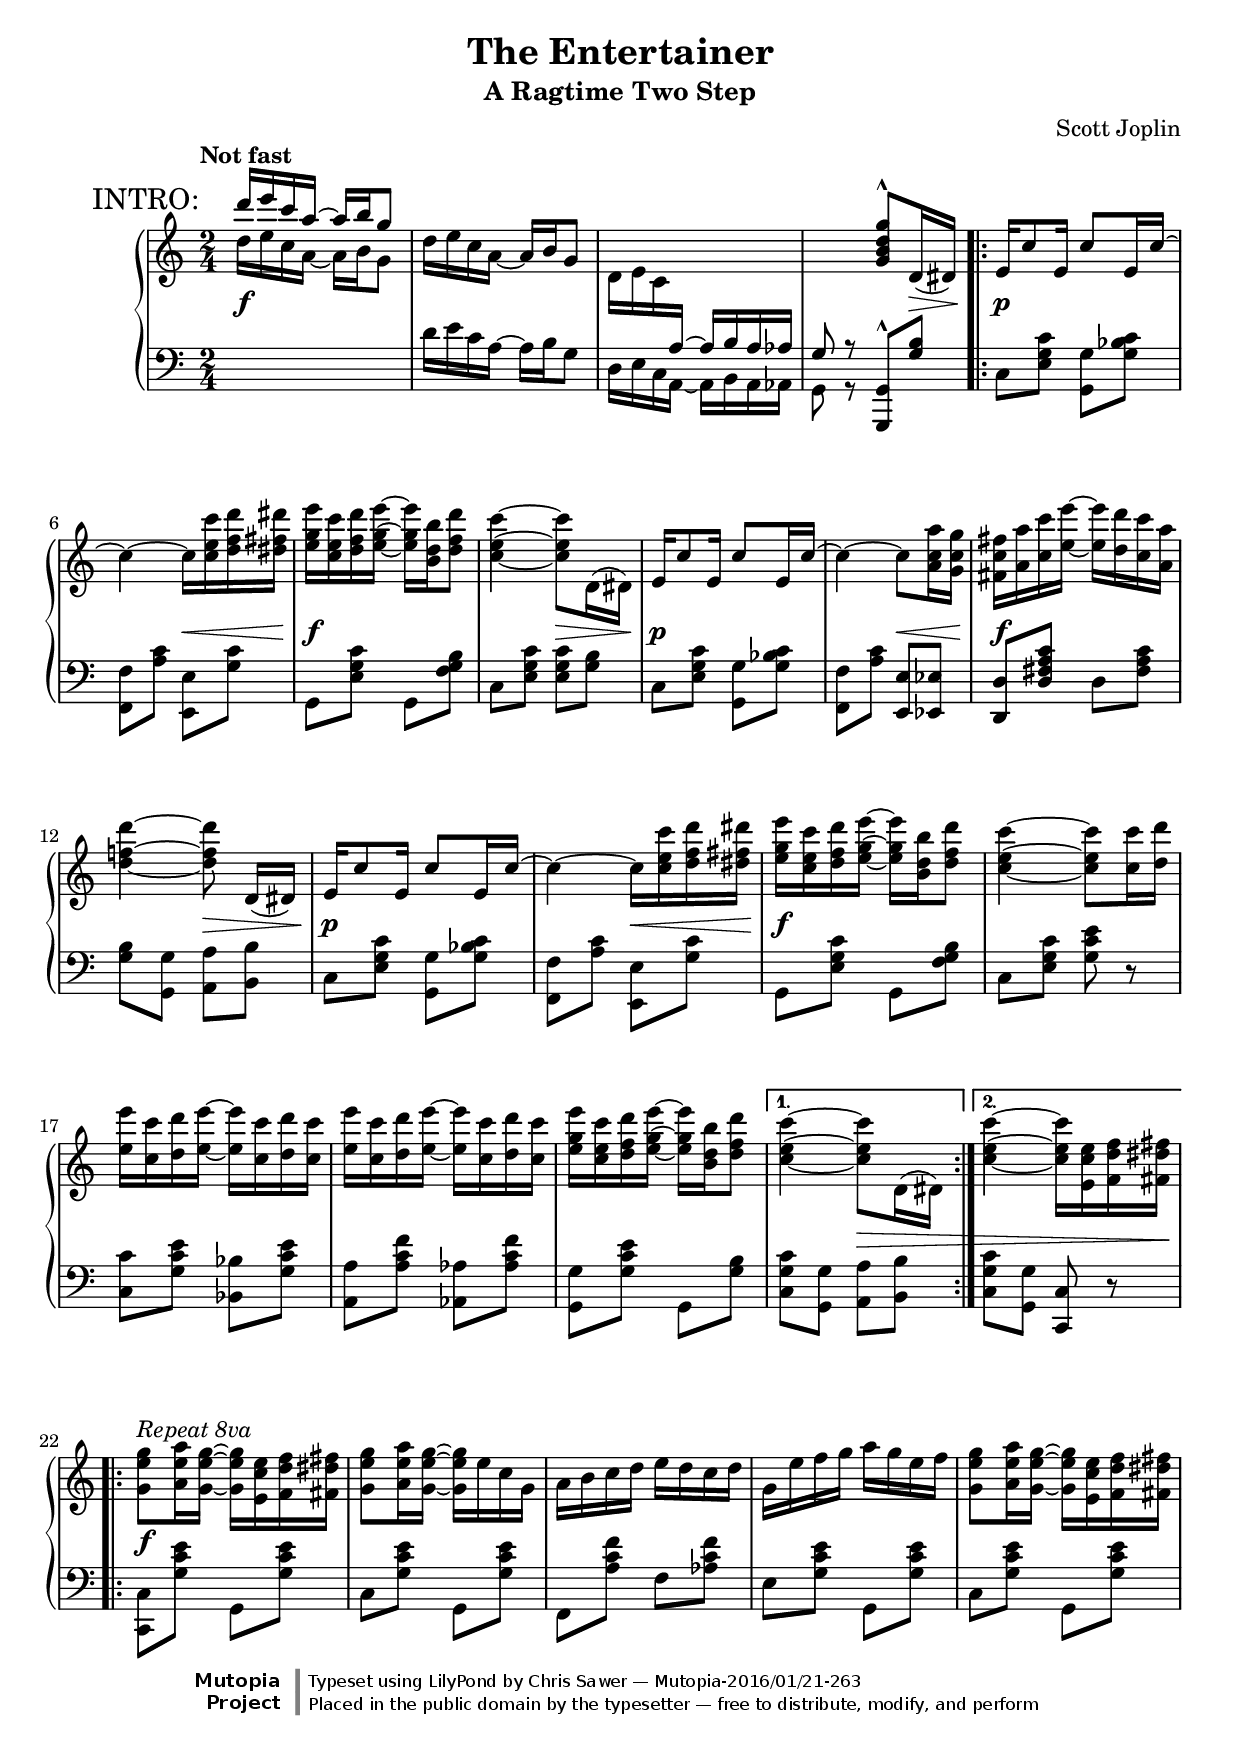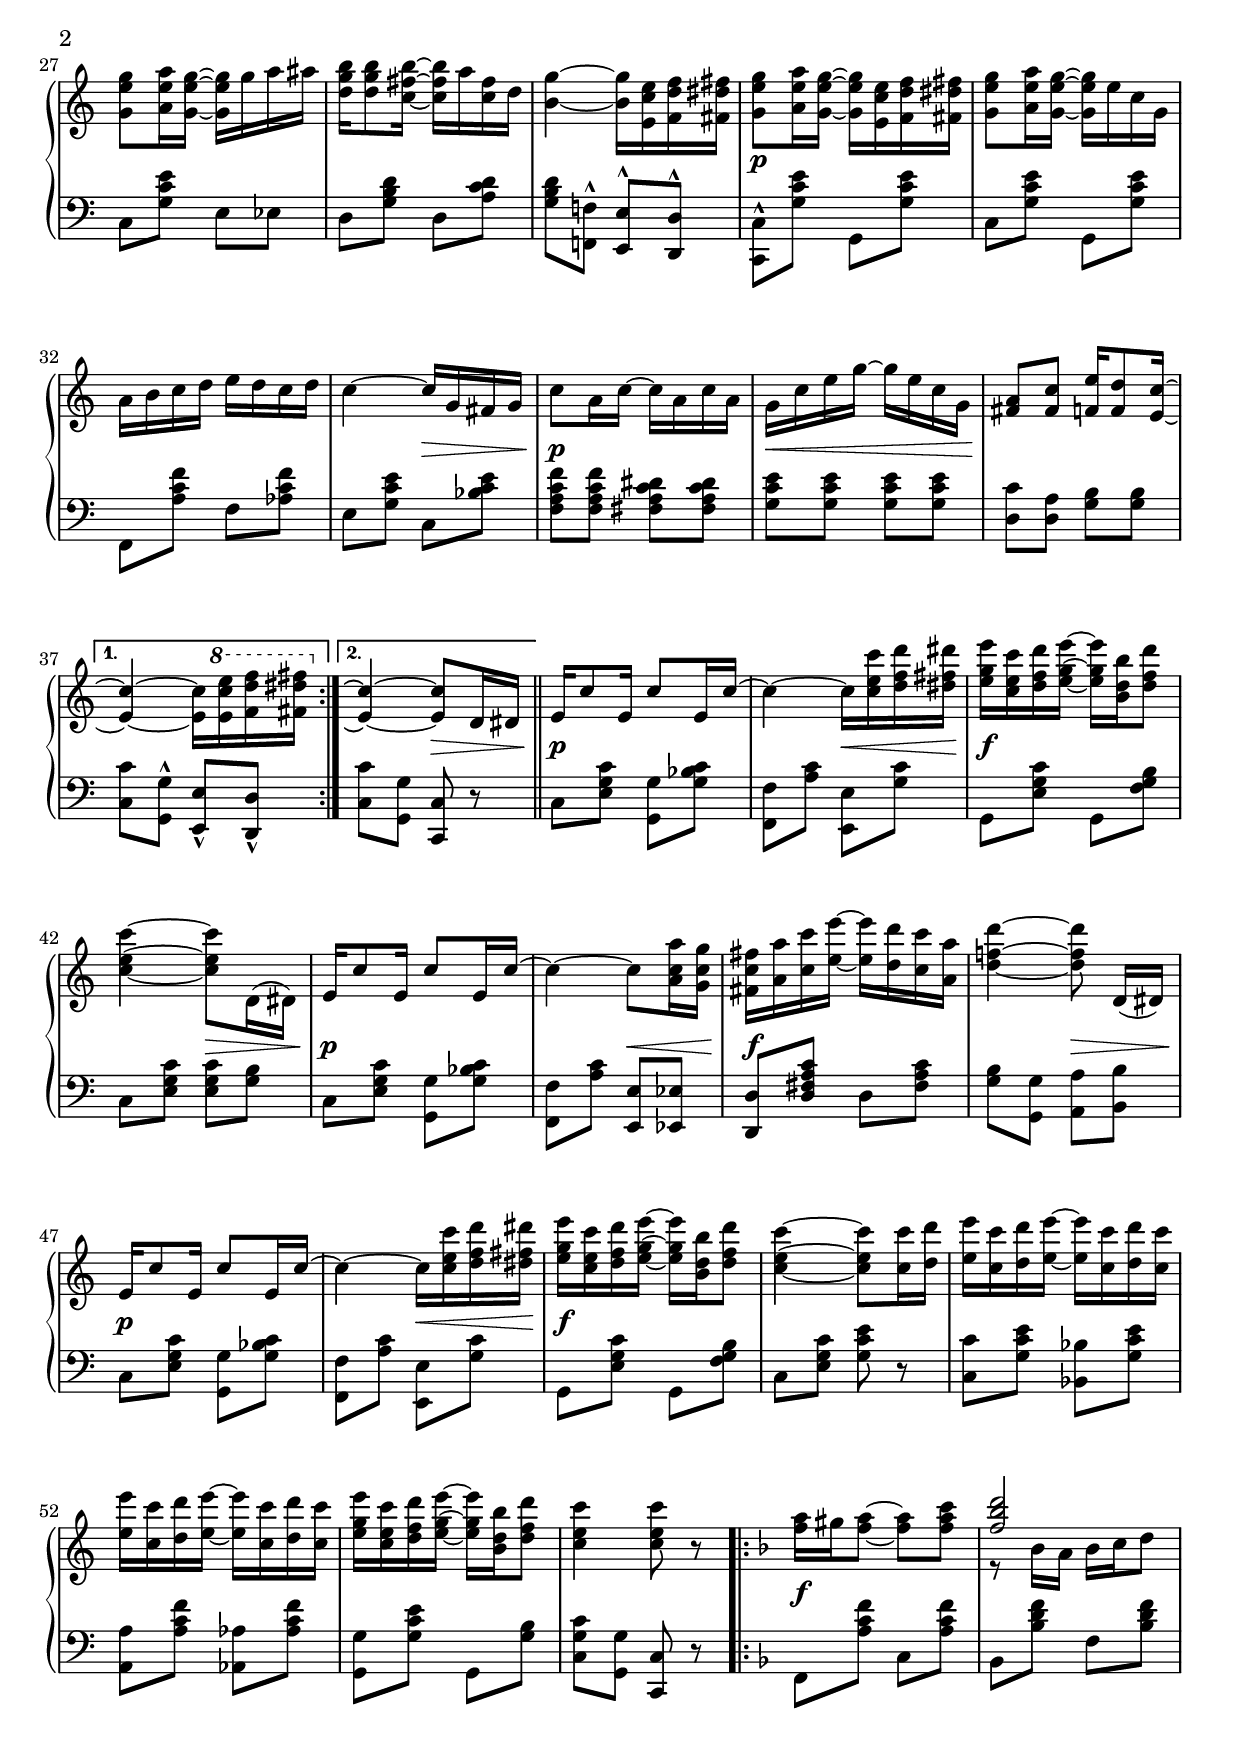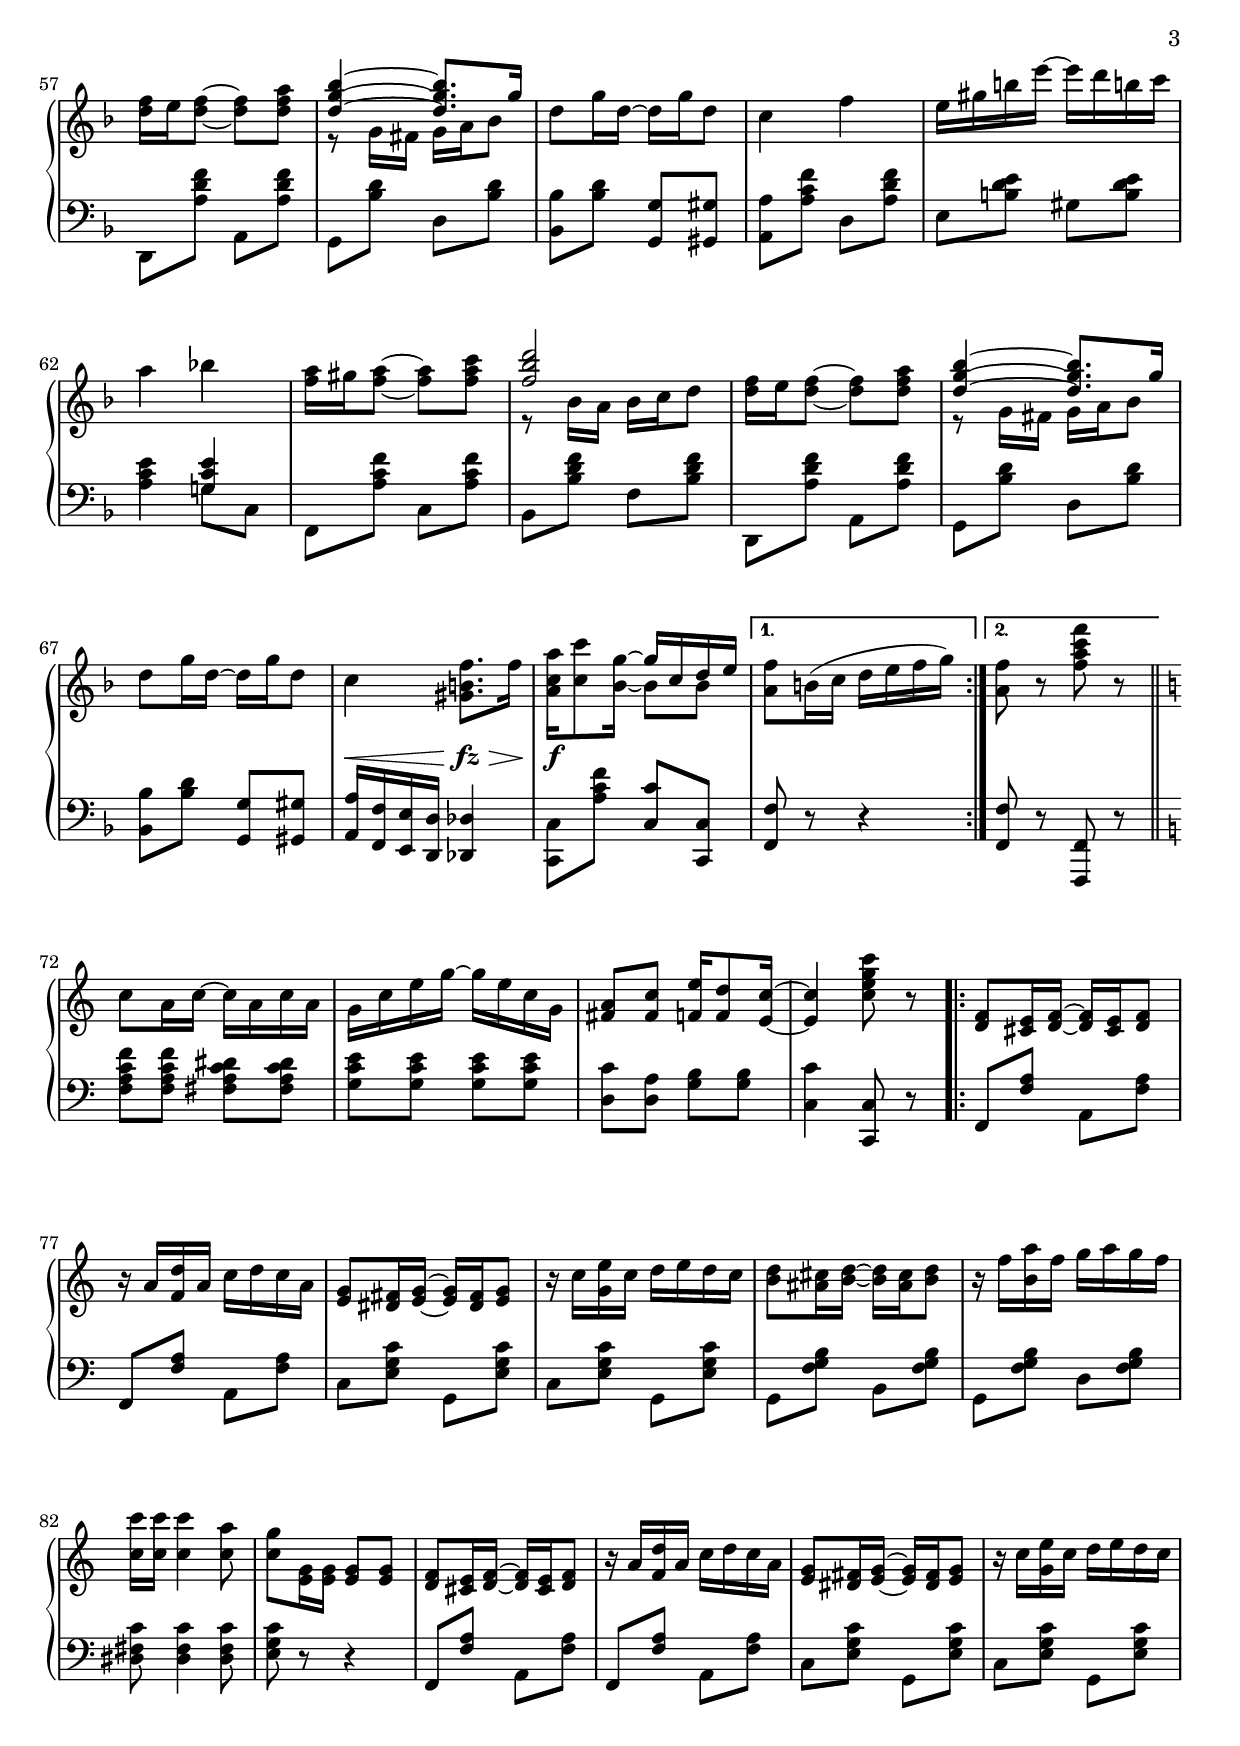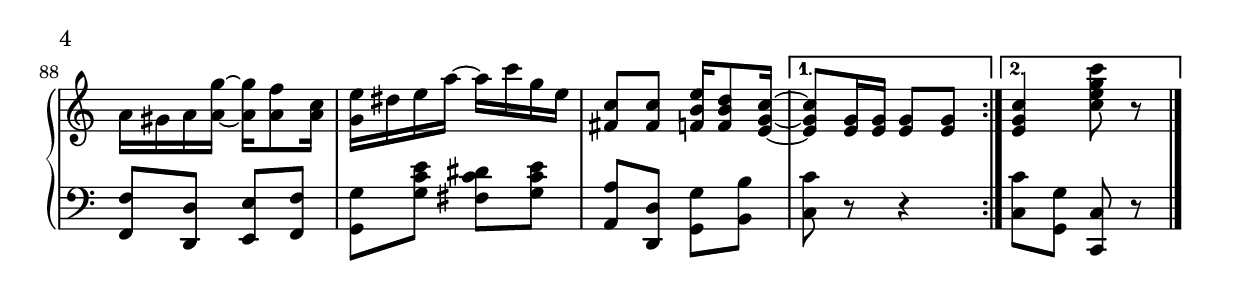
\version "2.19.32"

\header {
  title = "The Entertainer"
  subtitle = "A Ragtime Two Step"
  composer = "Scott Joplin"

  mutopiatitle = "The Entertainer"
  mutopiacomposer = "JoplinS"
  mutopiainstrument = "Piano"
  date = "c. 1902"
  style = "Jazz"
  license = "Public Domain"
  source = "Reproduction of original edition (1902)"

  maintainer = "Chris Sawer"
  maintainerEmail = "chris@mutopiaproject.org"
  %% completely overhauled by Simon Albrecht on 2015/12/27

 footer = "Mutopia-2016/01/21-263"
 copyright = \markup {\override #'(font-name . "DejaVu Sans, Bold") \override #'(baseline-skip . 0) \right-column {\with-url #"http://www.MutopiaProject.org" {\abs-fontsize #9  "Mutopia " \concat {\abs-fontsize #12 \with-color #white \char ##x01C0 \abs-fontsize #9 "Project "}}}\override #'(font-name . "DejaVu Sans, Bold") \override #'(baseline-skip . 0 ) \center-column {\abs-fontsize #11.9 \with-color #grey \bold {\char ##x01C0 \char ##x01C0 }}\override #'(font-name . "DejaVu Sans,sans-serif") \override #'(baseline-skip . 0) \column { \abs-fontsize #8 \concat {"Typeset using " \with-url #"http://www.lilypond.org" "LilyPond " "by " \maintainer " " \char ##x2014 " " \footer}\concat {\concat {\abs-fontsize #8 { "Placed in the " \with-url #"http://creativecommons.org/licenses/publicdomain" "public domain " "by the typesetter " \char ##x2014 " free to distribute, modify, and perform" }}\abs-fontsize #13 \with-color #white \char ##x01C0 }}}
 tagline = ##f
}

global = {
  \key c \major
  \time 2/4
  \tempo "Not fast"
}

top = \relative c' {
  \global
  \clef treble

  %% to print RehearsalMark above MetronomeMark,
  %% align them to the same ‘break-align-symbol’
  \once\override Score.RehearsalMark.break-align-symbols = #'(time-signature)
  \mark "INTRO:"
  \voiceOne
  d''16 e c a ~ a b g8 | %1
  \oneVoice
  d16 e c a ~ a b g8 |

  d16 e c \change Staff = "down" \voiceOne a ~ a b a as |
  g8 r \change Staff = "up" \oneVoice   <g'' d b g>^^ d,16( dis) |

  \repeat volta 2 {
    e16 c'8 e,16 c'8 e,16 c' ~ | %5
    c4 ~ c16 <c' e, c> <d f, d> <dis fis, dis> |
    <e g, e> <c e, c> <d f, d> <e g, e> ~ <e g, e> <b d, b> <d f, d>8 |
    <c e, c>4 ~ <c e, c>8 d,,16( dis) |
    e16 c'8 e,16 c'8 e,16 c' ~ | %9
    c4 ~ c8 <a' c, a>16 <g c, g> |
    <fis c fis,>16 <a a,> <c c,> <e e,> ~ <e e,> <d d,> <c c,> <a a,> |
    <d f,! d>4 ~ <d f, d>8 d,,16([ dis)] |
    e16 c'8 e,16 c'8 e,16 c' ~ | %13
    c4 ~ c16 <c' e, c> <d f, d> <dis fis, dis> |
    <e g, e> <c e, c> <d f, d> <e g, e> ~ <e g, e> <b d, b> <d f, d>8 |
    <c e, c>4 ~ <c e, c>8 <c c,>16 <d d,> |
    <e e,> <c c,> <d d,> <e e,> ~ <e e,> <c c,> <d d,> <c c,> |      %17
    <e e,> <c c,> <d d,> <e e,> ~ <e e,> <c c,> <d d,> <c c,> |
    <e g, e> <c e, c> <d f, d> <e g, e> ~ <e g, e> <b d, b> <d f, d>8 |
  } \alternative {
    {
      <c e, c>4 ~ <c e, c>8 d,,16( dis)
    }
    { <c'' e, c>4 ~ <c e, c>16 <e, c e,> <f d f,> <fis dis fis,> }    %21
  }

  \break

  \repeat volta 2 {
    <g e g,>8^\markup \italic "Repeat 8va"  <a e a,>16 <g e g,> ~ <g e g,> <e c e,> <f d f,> <fis dis fis,> |
    <g e g,>8 <a e a,>16 <g e g,> ~ <g e g,> e c g |
    a b c d e d c d |
    g, e' f g a g e f | %25
    <g e g,>8 <a e a,>16 <g e g,> ~ <g e g,> <e c e,> <f d f,> <fis dis fis,> |
    <g e g,>8 <a e a,>16 <g e g,> ~ <g e g,> g a ais |
    <b g d> <b g d>8 <b fis c>16 ~ <b fis c> a <fis c> d |
    <g b,>4 ~ <g b,>16 <e c e,> <f d f,> <fis dis fis,> | %29
    <g e g,>8 <a e a,>16 <g e g,> ~ <g e g,> <e c e,> <f d f,> <fis dis fis,> |
    <g e g,>8 <a e a,>16 <g e g,> ~ <g e g,> e c g |
    a b c d e d c d |
    c4 ~ c16 g fis g | %33
    c8 a16 c ~ c a c a |
    g c e g ~ g e c g |
    <a fis>8 <c fis,> <e f,>16 <d f,>8 <c e,>16 ~ |
  } \alternative {
    { <c e,>4 ~ <c e,>16 \ottava #1 <e' c e,> <f d f,> <fis dis fis,> \ottava #0 } %37
    { <c, e,>4\repeatTie ~ <c e,>8 d,16 dis }
  }

  \bar "||"

  e16 c'8 e,16 c'8 e,16 c' ~ |
  c4 ~ c16 <c' e, c> <d f, d> <dis fis, dis> |
  <e g, e> <c e, c> <d f, d> <e g, e> ~ <e g, e> <b d, b> <d f, d>8 | %41
  <c e, c>4 ~ <c e, c>8 d,,16( dis) |
  e16 c'8 e,16 c'8 e,16 c' ~ |
  c4 ~ c8 <a' c, a>16 <g c, g> |
  <fis c fis,>16 <a a,> <c c,> <e e,> ~ <e e,> <d d,> <c c,> <a a,> | %45
  <d f,! d>4 ~ <d f, d>8 d,,16([ dis)] |
  e16 c'8 e,16 c'8 e,16 c' ~ |
  c4 ~ c16 <c' e, c> <d f, d> <dis fis, dis> |
  <e g, e> <c e, c> <d f, d> <e g, e> ~ <e g, e> <b d, b> <d f, d>8 | %49
  <c e, c>4 ~ <c e, c>8 <c c,>16 <d d,> |
  <e e,> <c c,> <d d,> <e e,> ~ <e e,> <c c,> <d d,> <c c,> |
  <e e,> <c c,> <d d,> <e e,> ~ <e e,> <c c,> <d d,> <c c,> |
  <e g, e> <c e, c> <d f, d> <e g, e> ~ <e g, e> <b d, b> <d f, d>8 | %53
  <c e, c>4 <c e, c>8 r |

  \key f \major

  \repeat volta 2 {
    <a f>16 gis <a f>8 ~ <a f> <c a f> |
    << { <d bes f>2 } \\ { r8 bes,16 a bes c d8 } >> |
    <f d>16 e <f d>8 ~ <f d> <a f d> | %57
    << { <bes g d>4 ~ <bes g d>8. g16 } \\ { r8 g,16 fis g a bes8 } >> |
    d8 g16 d ~ d g d8 |
    c4 f |
    e16 gis b e ~ e d b! c | %61
    a4 bes! |
    <a f>16 gis <a f>8 ~ <a f> <c a f> |
    << { <d bes f>2 } \\ { r8 bes,16 a bes c d8 } >> |
    <f d>16 e <f d>8 ~ <f d> <a f d> | %65
    << { <bes g d>4 ~ <bes g d>8. g16 } \\ { r8 g,16 fis g a bes8 } >> |
    d8 g16 d ~ d g d8 |
    c4 <f b, gis>8. f16 |
    <<
      { \stemDown <a c, a>16 <c c,>8 <g bes,>16 ~ \stemUp g c, d e }
      \\ { s8. \hideNotes bes4*1/4 ~ \unHideNotes bes8 bes }
    >> | %69 - slight kludge
  } \alternative {
    { <f' a,>8 b,16( c d e f g) }
    { <f a,>8 r <f' c a f> r }
  }

  \key c \major
  \bar "||"

  \break

  c,8 a16 c ~ c a c a |
  g c e g ~ g e c g | %73
  <a fis>8 <c fis,> <e f,>16 <d f,>8 <c e,>16 ~ |
  <c e,>4 <c' g e c>8 r |

  \repeat volta 2 {
    <f,, d> <e cis>16 <f d> ~ <f d> <e cis> <f d>8 |
    r16 a <d f,> a c d c a | %77
    <g e>8 <fis dis>16 <g e> ~ <g e> <fis dis> <g e>8 |
    r16 c <e g,> c d e d c |
    <d b>8 <cis ais>16 <d b> ~ <d b> <cis ais> <d b>8 |
    r16 f <a b,> f g a g f | %81
    <c' c,> <c c,> <c c,>4 <a c,>8 |
    <g c,> <g, e>16 <g e> <g e>8 <g e> |
    <f d> <e cis>16 <f d> ~ <f d> <e cis> <f d>8 |
    r16 a <d f,> a c d c a | %85
    <g e>8 <fis dis>16 <g e> ~ <g e> <fis dis> <g e>8 |
    r16 c <e g,> c d e d c |
    a gis a <g' a,> ~ <g a,> <f a,>8 <c a>16 |
    <e g,> dis e a ~ a c g e | %89
    <c fis,>8 <c fis,> <e b f>16 <d b f>8 <c g e>16 ~ |
  } \alternative {
    { <c g e>8 <g e>16 <g e> <g e>8 <g e> }
    { <c g e>4 <c' g e c>8 r }
  }
  \bar "|."
}

bottom = \relative c {
  \global
  \clef bass
  \change Staff = "up" \voiceTwo
  d''16 e c a ~ a b g8 | %1
  \change Staff = "down" \oneVoice
  d16 e c a ~ a b g8 |
  \voiceTwo
  d16 e c a ~ a b a as |
  g8 r \oneVoice <g g,>^^ <b' g>

  \stemNeutral
  \repeat volta 2 {
    c, <c' g e> <g g,> <c bes g> | %5
    <f, f,> <c' a> <e, e,> <c' g> |
    g, <c' g e> g, <b' g f> |
    c, <c' g e> <c g e> <b g> |
    c, <c' g e> <g g,> <c bes g> | %9
    <f, f,> <c' a> <e, e,> <es es,> |
    <d d,> <c' a fis d> d, <c' a fis> |
    <b g> <g g,> <a a,> <b b,> |
    c, <c' g e> <g g,> <c bes g> | %13
    <f, f,> <c' a> <e, e,> <c' g> |
    g, <c' g e> g, <b' g f> |
    c, <c' g e> <e c g> r |
    <c c,> <e c g> <bes bes,> <e c g> | %17
    <a, a,> <f' c a> <as, as,> <f' c as> |
    <g, g,> <e' c g> g,, <b' g> |
  } \alternative {
    { <c g c,> <g g,> <a a,> <b b,> }
    { <c g c,> <g g,> <c, c,> r } %21
  }

  \repeat volta 2 {
    <c c,> <e' c g> g,, <e'' c g> |
    c, <e' c g> g,, <e'' c g> |
    f,, <f'' c a> f, <f' c as> |
    e, <e' c g> g,, <e'' c g> | %25
    c, <e' c g> g,, <e'' c g> |
    c, <e' c g> e, es |
    d <d' b g> d, <d' c a> |
    <d b g> <f,! f,!>^^ <e e,>^^ <d d,>^^ | %29
    <c c,>^^ <e' c g> g,, <e'' c g> |
    c, <e' c g> g,, <e'' c g> |
    f,, <f'' c a> f, <f' c as> |
    e, <e' c g> c, <e' c bes> | %33
    <f c a f> <f c a f> <dis c a fis> <dis c a fis> |
    <e c g> <e c g> <e c g> <e c g> |
    <c d,> <a d,> <b g> <b g> |
  } \alternative {
    { <c c,> <g g,>-^ <e e,>-^ <d d,>-^ } %37
    { <c' c,> <g g,> <c, c,> r }
  }

  \bar "||"

  c <c' g e> <g g,> <c bes g> |
  <f, f,> <c' a> <e, e,> <c' g> |
  g, <c' g e> g, <b' g f> | %41
  c, <c' g e> <c g e> <b g> |
  c, <c' g e> <g g,> <c bes g> |
  <f, f,> <c' a> <e, e,> <es es,> |
  <d d,> <c' a fis d> d, <c' a fis> | %45
  <b g> <g g,> <a a,> <b b,> |
  c, <c' g e> <g g,> <c bes g> |
  <f, f,> <c' a> <e, e,> <c' g> |
  g, <c' g e> g, <b' g f> | %49
  c, <c' g e> <e c g> r |
  <c c,> <e c g> <bes bes,> <e c g> |
  <a, a,> <f' c a> <as, as,> <f' c as> |
  <g, g,> <e' c g> g,, <b' g> | %53
  <c g c,> <g g,> <c, c,> r |

  \key f \major

  \repeat volta 2 {
    f, <f'' c a> c, <f' c a> |
    bes,, <f'' d bes> f, <f' d bes> |
    d,, <f'' d a> a,, <f'' d a> | %57
    g,, <d'' bes> d, <d' bes> |
    <bes bes,> <d bes> <g, g,> <gis gis,> |
    <a a,> <f' c a> d, <f' d a> |
    e, <e' d b> gis, <e' d b> | %61
    <e c a>4 << { <e c g!> } \\ { g,8 c, } >> |
    f,8 <f'' c a> c, <f' c a> |
    bes,, <f'' d bes> f, <f' d bes> |
    d,, <f'' d a> a,, <f'' d a> | %65
    g,, <d'' bes> d, <d' bes> |
    <bes bes,> <d bes> <g, g,> <gis gis,> |
    <a a,>16 <f f,> <e e,> <d d,> <des des,>4 |
    <c c,>8 <f' c a> <c c,> <c, c,> | %69
  } \alternative {
    { <f f,> r r4 }
    { <f f,>8 r <f, f,> r }
  }

  \key c \major
  \bar "||"

  <f'' c a f> <f c a f> <dis c a fis> <dis c a fis> |
  <e c g> <e c g> <e c g> <e c g> | %73
  <c d,> <a d,> <b g> <b g> |
  <c c,>4 <c, c,>8 r |

  \repeat volta 2 {
    f, <a' f> a, <a' f> |
    f, <a' f> a, <a' f> | %77
    c, <c' g e> g, <c' g e> |
    c, <c' g e> g, <c' g e> |
    g, <b' g f> b, <b' g f> |
    g, <b' g f> d, <b' g f> | %81
    <c fis, dis> <c fis, dis>4 <c fis, dis>8 |
    <c g e> r r4 |
    f,,8 <a' f> a, <a' f> |
    f, <a' f> a, <a' f> | %85
    c, <c' g e> g, <c' g e> |
    c, <c' g e> g, <c' g e> |
    <f, f,> <d d,> <e e,> <f f,> |
    <g g,> <e' c g> <dis c fis,> <e c g> | %89
    <a, a,> <d, d,> <g g,> <b b,> |
  } \alternative {
    { <c c,> r r4 }
    { <c c,>8 <g g,> <c, c,> r }
  }
  \bar "|."
}

dyn = {
  s2\f
  s
  s
  s4. s8\>

  \repeat volta 2 {
    s2\p
    s4 s\<
    s2\f
    s4 s\>

    s2\p
    s4 s\<
    s2\f
    s4 s\>

    s2\p
    s4 s\<
    s2\f
    s

    s2*3
  }
  \alternative { { s4 s\> } { s2 } }

  \repeat volta 2 {
    s2*8\f

    s2*3\p
    s4 s\>

    s2\p
    s\<
    s\!
  }
  \alternative { { s2 } { s4 s\> } }

  s2\p
  s4 s\<
  s2\f
  s4 s\>

  s2\p
  s4 s\<
  s2\f
  s4 s\>

  s2\p
  s4 s\<
  s2*2\f

  s2*4

  \repeat volta 2 {
    s2*12\f

    s2
    s4\< s\fz\>
    s2\f
  }
  \alternative { { s2 } { s2 } }

  s2*4

  \repeat volta 2 {
    s2*15
  }
  \alternative { { s2 } { s2 } }
}

\score {
  \new PianoStaff <<
    \new Staff = "up" \top
    \new Dynamics \dyn
    \new Staff = "down" \bottom
  >>

  \layout {
    \context {
      \Voice
      \override Tie.minimum-length = 3
    }
  }
}

\score {
  \context PianoStaff <<
    \context Staff = "up"
    \unfoldRepeats \top
    \context Staff = "down"
    \unfoldRepeats \bottom
  >>

  \midi {
    \tempo 4 = 72
  }
}
